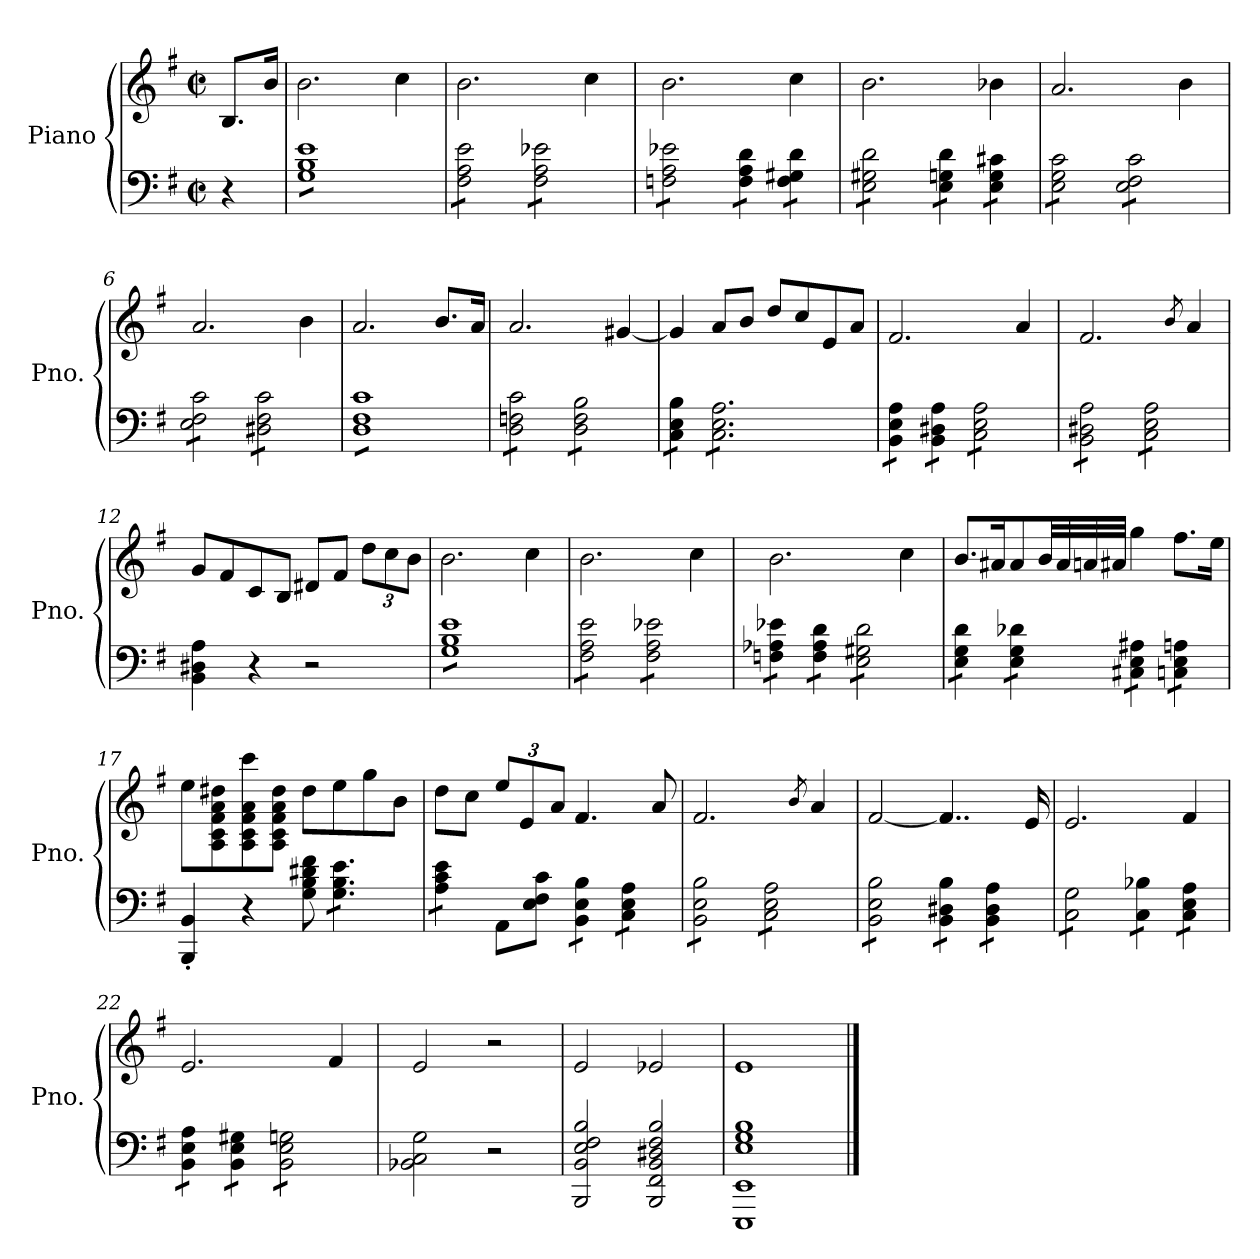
**kern	**kern
*part1	*part1
*staff2	*staff1
*I"Piano	*
*I'Pno.	*
*clefF4	*clefG2
*k[f#]	*k[f#]
*M2/2	*M2/2
*met(c|)	*met(c|)
*MM56	*MM56
=	=
4r	8.B/L
.	16b/Jk
=1	=1
*tremolo	*
8G 8B 8eL	2.b\
8G 8B 8e	.
8G 8B 8e	.
8G 8B 8e	.
8G 8B 8e	.
8G 8B 8e	.
8G 8B 8e	4cc\
8G 8B 8eJ	.
=2	=2
8F#\ 8A\ 8e\L	2.b\
8F#\ 8A\ 8e\	.
8F#\ 8A\ 8e\	.
8F#\ 8A\ 8e\J	.
8F#\ 8A\ 8e-X\L	.
8F#\ 8A\ 8e-X\	.
8F#\ 8A\ 8e-X\	4cc\
8F#\ 8A\ 8e-X\J	.
=3	=3
8Fn\ 8A\ 8e-X\L	2.b\
8Fn\ 8A\ 8e-X\	.
8Fn\ 8A\ 8e-X\	.
8Fn\ 8A\ 8e-X\J	.
8F\ 8A\ 8d\L	.
8F\ 8A\ 8d\J	.
8F\ 8G#X\ 8d\L	4cc\
8F\ 8G#X\ 8d\J	.
=4	=4
8E\ 8G#X\ 8d\L	2.b\
8E\ 8G#X\ 8d\	.
8E\ 8G#X\ 8d\	.
8E\ 8G#X\ 8d\J	.
8E\ 8Gn\ 8d\L	.
8E\ 8Gn\ 8d\J	.
8E\ 8G\ 8c#X\L	4b-X\
8E\ 8G\ 8c#X\J	.
=5	=5
8E\ 8G\ 8c\L	2.a/
8E\ 8G\ 8c\	.
8E\ 8G\ 8c\	.
8E\ 8G\ 8c\J	.
8E\ 8F#\ 8c\L	.
8E\ 8F#\ 8c\	.
8E\ 8F#\ 8c\	4b\
8E\ 8F#\ 8c\J	.
=6	=6
8E\ 8F#\ 8c\L	2.a/
8E\ 8F#\ 8c\	.
8E\ 8F#\ 8c\	.
8E\ 8F#\ 8c\J	.
8D#X\ 8F#\ 8c\L	.
8D#X\ 8F#\ 8c\	.
8D#X\ 8F#\ 8c\	4b\
8D#X\ 8F#\ 8c\J	.
=7	=7
8D 8F# 8cL	2.a/
8D 8F# 8c	.
8D 8F# 8c	.
8D 8F# 8c	.
8D 8F# 8c	.
8D 8F# 8c	.
8D 8F# 8c	8.b/L
8D 8F# 8cJ	.
.	16a/Jk
=8	=8
8D\ 8Fn\ 8c\L	2.a/
8D\ 8Fn\ 8c\	.
8D\ 8Fn\ 8c\	.
8D\ 8Fn\ 8c\J	.
8D\ 8F\ 8B\L	.
8D\ 8F\ 8B\	.
8D\ 8F\ 8B\	[4g#X/
8D\ 8F\ 8B\J	.
!!LO:LB:g=z
=9	=9
8C\ 8E\ 8B\L	4g#/]
8C\ 8E\ 8B\J	.
8C\ 8E\ 8A\L	8a/L
8C\ 8E\ 8A\	8b/J
8C\ 8E\ 8A\	8dd/L
8C\ 8E\ 8A\	8cc/
8C\ 8E\ 8A\	8e/
8C\ 8E\ 8A\J	8a/J
=10	=10
8BB\ 8E\ 8A\L	2.f#/
8BB\ 8E\ 8A\J	.
8BB\ 8D#X\ 8A\L	.
8BB\ 8D#X\ 8A\J	.
8C\ 8E\ 8A\L	.
8C\ 8E\ 8A\	.
8C\ 8E\ 8A\	4a/
8C\ 8E\ 8A\J	.
=11	=11
8BB\ 8D#X\ 8A\L	2.f#/
8BB\ 8D#X\ 8A\	.
8BB\ 8D#X\ 8A\	.
8BB\ 8D#X\ 8A\J	.
8C\ 8E\ 8A\L	.
8C\ 8E\ 8A\	.
.	8qb/
8C\ 8E\ 8A\	4a/
8C\ 8E\ 8A\J	.
*Xtremolo	*
=12	=12
4BB\ 4D#X\ 4A\	8g/L
.	8f#/
4r	8c/
.	8B/J
2r	8d#X/L
.	8f#/J
*	*Xbrackettup
.	12dd\L
.	12cc\
.	12b\J
=13	=13
*tremolo	*
8G 8B 8eL	2.b\
8G 8B 8e	.
8G 8B 8e	.
8G 8B 8e	.
8G 8B 8e	.
8G 8B 8e	.
8G 8B 8e	4cc\
8G 8B 8eJ	.
=14	=14
8F#\ 8A\ 8e\L	2.b\
8F#\ 8A\ 8e\	.
8F#\ 8A\ 8e\	.
8F#\ 8A\ 8e\J	.
8F#\ 8A\ 8e-X\L	.
8F#\ 8A\ 8e-X\	.
8F#\ 8A\ 8e-X\	4cc\
8F#\ 8A\ 8e-X\J	.
=15	=15
8Fn\ 8A-X\ 8e-X\L	2.b\
8Fn\ 8A-X\ 8e-X\J	.
8F\ 8A-\ 8d\L	.
8F\ 8A-\ 8d\J	.
8E\ 8G#X\ 8d\L	.
8E\ 8G#X\ 8d\	.
8E\ 8G#X\ 8d\	4cc\
8E\ 8G#X\ 8d\J	.
!!LO:LB:g=z
=16	=16
8E\ 8G\ 8d\L	8.b/L
8E\ 8G\ 8d\J	.
.	16a#X/K
8E\ 8G\ 8d-X\L	8a#/
8E\ 8G\ 8d-X\J	32b/LL
.	32a#/
.	32an/
.	32a#X/JJJ
8C#X\ 8E\ 8A#X\L	4gg\
8C#X\ 8E\ 8A#X\J	.
8Cn\ 8E\ 8An\L	8.ff#\L
8Cn\ 8E\ 8An\J	.
*Xtremolo	*
.	16ee\Jk
=17	=17
4BBB/' 4BB/'	8ee\L
.	8A\ 8c\ 8f#\ 8a\ 8dd#X\
4r	8A\ 8c\ 8f#\ 8a\ 8ccc\
.	8A\ 8c\ 8f#\ 8a\ 8dd#\J
8G\ 8B\ 8d#X\ 8f#\	8dd#\L
*tremolo	*
8G\ 8B\ 8e\L	8ee\
8G\ 8B\ 8e\	8gg\
8G\ 8B\ 8e\J	8b\J
=18	=18
8A\ 8c\ 8e\L	8dd\L
8A\ 8c\ 8e\J	8cc\J
*Xtremolo	*
8AA\L	12ee/L
.	12e/
8E\ 8F#\ 8c\J	.
.	12a/J
*tremolo	*
8BB\ 8E\ 8B\L	4.f#/
8BB\ 8E\ 8B\J	.
8C\ 8E\ 8A\L	.
8C\ 8E\ 8A\J	8a/
=19	=19
8BB\ 8E\ 8B\L	2.f#/
8BB\ 8E\ 8B\	.
8BB\ 8E\ 8B\	.
8BB\ 8E\ 8B\J	.
8C\ 8E\ 8A\L	.
8C\ 8E\ 8A\	.
.	8qb/
8C\ 8E\ 8A\	4a/
8C\ 8E\ 8A\J	.
=20	=20
8BB\ 8E\ 8B\L	[2f#/
8BB\ 8E\ 8B\	.
8BB\ 8E\ 8B\	.
8BB\ 8E\ 8B\J	.
8BB\ 8D#X\ 8B\L	4..f#/]
8BB\ 8D#X\ 8B\J	.
8BB\ 8D#\ 8A\L	.
8BB\ 8D#\ 8A\J	.
.	16e/
!!LO:LB:g=z
=21	=21
8C\ 8G\L	2.e/
8C\ 8G\	.
8C\ 8G\	.
8C\ 8G\J	.
8C\ 8B-X\L	.
8C\ 8B-X\J	.
8C\ 8E\ 8A\L	4f#/
8C\ 8E\ 8A\J	.
=22	=22
8BB\ 8E\ 8A\L	2.e/
8BB\ 8E\ 8A\J	.
8BB\ 8E\ 8G#X\L	.
8BB\ 8E\ 8G#X\J	.
8BB\ 8E\ 8Gn\L	.
8BB\ 8E\ 8Gn\	.
8BB\ 8E\ 8Gn\	4f#/
8BB\ 8E\ 8Gn\J	.
*Xtremolo	*
=23	=23
2BB-X\ 2C\ 2G\	2e/
*	*MM45
2r	2r
=24	=24
2BBB/ 2BB/ 2E/ 2F#/ 2B/	2e/
2BBB/ 2FF#/ 2BB/ 2D#X/ 2F#/ 2B/	2e-X/
=25	=25
*	*MM23
1EEE 1EE 1E 1G 1B	1e
==	==
*-	*-
